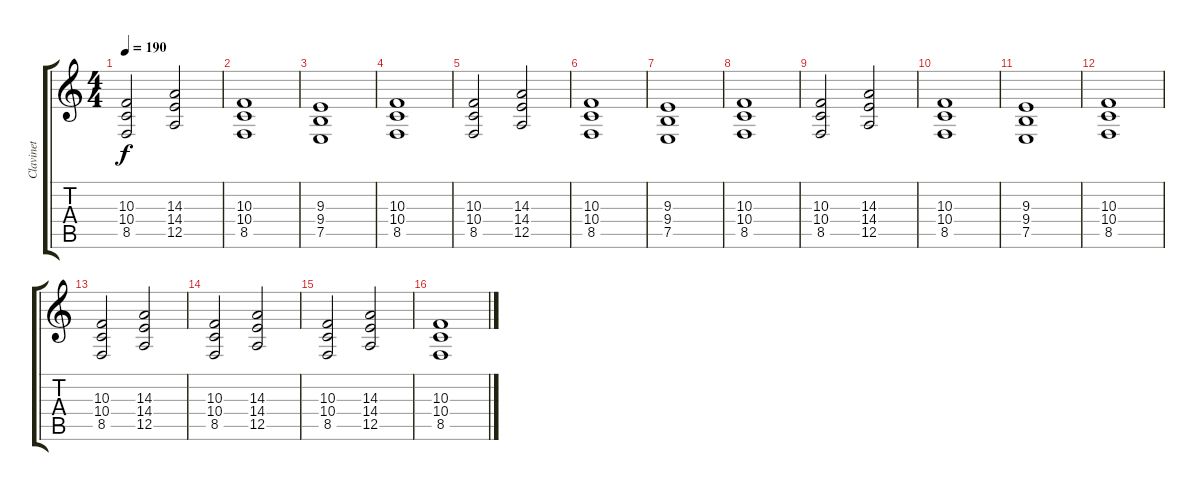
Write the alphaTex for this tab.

\track ("Clavinet" "Clavinet") {instrument clavinet}
\staff {score tabs}
\tuning (E4 B3 G3 D3 A2 E2) {hide}
\ts (4 4)
\tempo 190
\clef g2
\ks c
(10.3 10.4 8.5).2{dy f} (14.3 14.4 12.5).2 |
(10.3 10.4 8.5).1 |
(9.3 9.4 7.5).1 |
(10.3 10.4 8.5).1 |
(10.3 10.4 8.5).2 (14.3 14.4 12.5).2 |
(10.3 10.4 8.5).1 |
(9.3 9.4 7.5).1 |
(10.3 10.4 8.5).1 |
(10.3 10.4 8.5).2 (14.3 14.4 12.5).2 |
(10.3 10.4 8.5).1 |
(9.3 9.4 7.5).1 |
(10.3 10.4 8.5).1 |
(10.3 10.4 8.5).2 (14.3 14.4 12.5).2 |
(10.3 10.4 8.5).2 (14.3 14.4 12.5).2 |
(10.3 10.4 8.5).2 (14.3 14.4 12.5).2 |
(10.3 10.4 8.5).1
